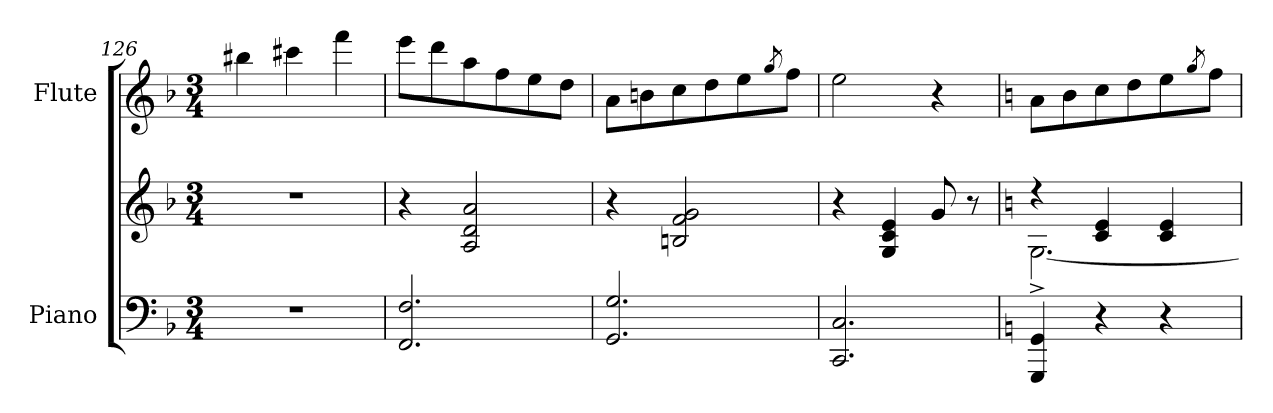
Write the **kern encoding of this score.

**kern	**kern	**kern
*part2	*part2	*part1
*staff3	*staff2	*staff1
*I"Piano	*	*I"Flute
*I'Pno	*	*
!!LO:LB:g=z
*clefF4	*clefG2	*clefG2
*k[b-]	*k[b-]	*k[b-]
*F:	*F:	*F:
*M3/4	*M3/4	*M3/4
=126	=126	=126
2.r	2.r	4bb#X\
.	.	4ccc#X\
.	.	4fff\
=127	=127	=127
2.FF/ 2.F/	4r	8eee\L
.	.	8ddd\
.	2A/ 2d/ 2a/	8aa\
.	.	8ff\
.	.	8ee\
.	.	8dd\J
=128	=128	=128
2.GG/ 2.G/	4r	8a\L
.	.	8bn\
.	2Bn/ 2f/ 2g/	8cc\
.	.	8dd\
.	.	8ee\
.	.	8qgg/
.	.	8ff\J
=129	=129	=129
2.CC/ 2.C/	4r	2ee\
.	4G/ 4c/ 4e/	.
.	8g/	4r
.	8r	.
=130	=130	=130
*k[]	*k[]	*k[]
*C:	*C:	*C:
*	*^	*
4GGG/ 4GG/	4r	[2.G^\	8a\L
.	.	.	8b\
4r	4c/ 4e/	.	8cc\
.	.	.	8dd\
4r	4c/ 4e/	.	8ee\
.	.	.	8qgg/
.	.	.	8ff\J
*	*v	*v	*
=	=	=
*-	*-	*-
